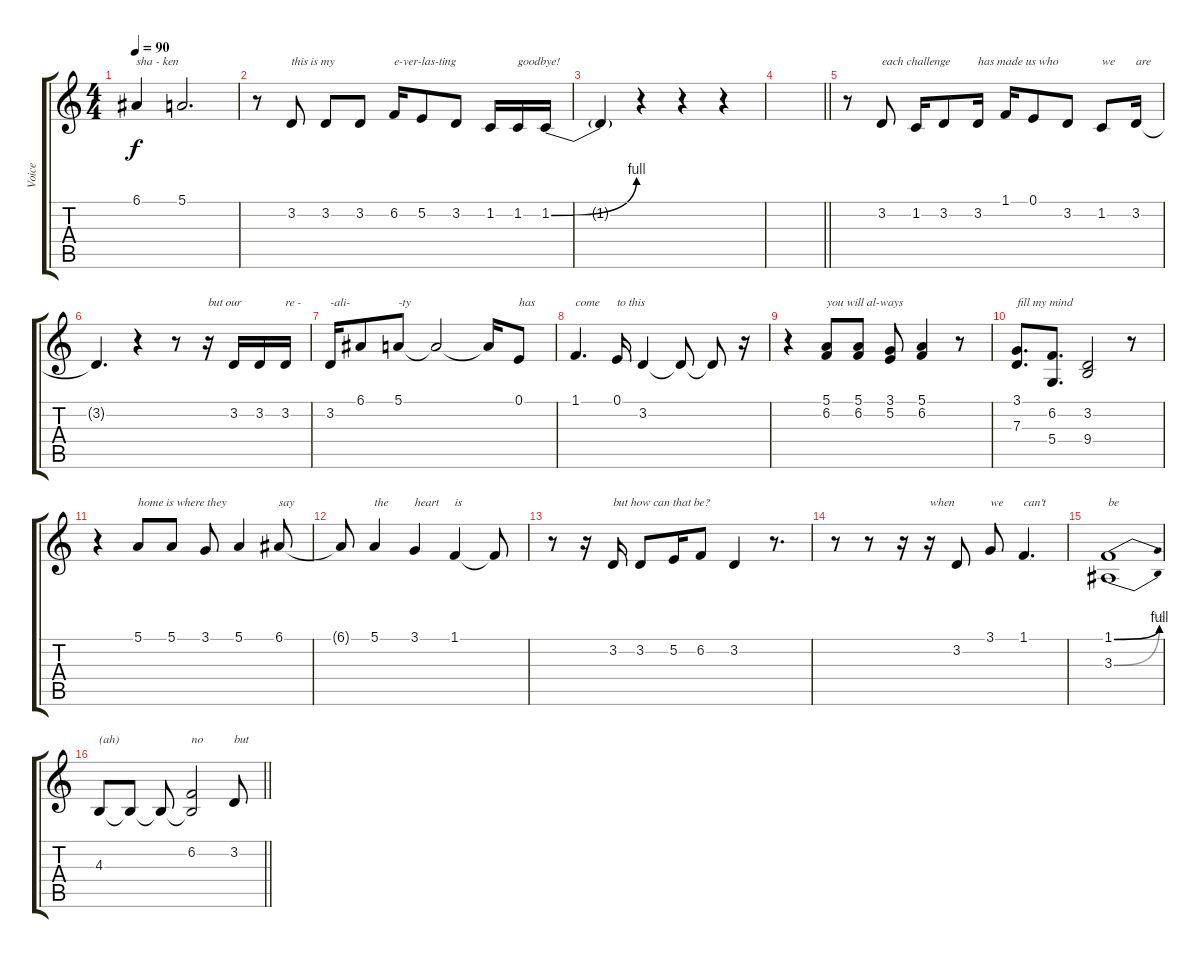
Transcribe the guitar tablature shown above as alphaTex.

\track ("Voice" "Voice") {instrument flute}
\staff {score tabs}
\tuning (E4 B3 G3 D3 A2 E2) {hide}
\ts (4 4)
\tempo 90
\clef g2
\ks c
6.1.4{txt "sha - ken" dy f} 5.1.2{d} |
r.8 3.2.8{txt "this is my "} 3.2.8 3.2.8 6.2.16{txt "e-ver-las-ting"} 5.2.8 3.2.8 1.2.16 1.2.16{txt "goodbye!"} 1.2{be (bend 0 0 60 4)}.16 |
1.2{t}.4 r.4 r.4 r.4 |
\barLineRight lightlight
|
r.8 3.2.8{txt "each challenge"} 1.2.16 3.2.8 3.2.16{txt "has made us who "} 1.1.16 0.1.8 3.2.8 1.2.8{txt "we"} 3.2.16{txt "are"} |
3.2{t}.4{d} r.4 r.8 r.16{txt "but our"} 3.2.16 3.2.16 3.2.16{txt "re -"} |
3.2.16{txt "-ali-"} 6.1.8 5.1.8{txt "-ty"} 5.1{t}.2 5.1{t}.16 0.1.8{txt "has"} |
1.1.4{d txt "come"} 0.1.16{txt "to this"} 3.2.4 3.2{t}.8 3.2{t}.8 r.16 |
r.4 (5.1 6.2).8{txt "you will al-ways"} (5.1 6.2).8 (3.1 5.2).8 (5.1 6.2).4 r.8 |
(3.1 7.3).8{d txt "fill my mind"} (6.2 5.4).8{d} (3.2 9.4).2 r.8 |
r.4 5.1.8{txt "home is where they"} 5.1.8 3.1.8 5.1.4 6.1.8{txt "say"} |
6.1{t}.8 5.1.4{txt "the"} 3.1.4{txt "heart"} 1.1.4{txt "is"} 1.1{t}.8 |
r.8 r.16 3.2.16{txt "but how can that be?"} 3.2.8 5.2.16 6.2.8 3.2.4 r.8{d} |
r.8 r.8 r.16 r.16{txt "when"} 3.2.8 3.1.8{txt "we"} 1.1.4{d txt "can't"} |
(1.1{be (bend 0 0 60 4)} 3.3{be (bend 0 0 60 2)}).1{txt "be"} |
\barLineRight lightlight
4.3.8{txt "(ah)"} 4.3{t}.8 4.3{t}.8 (6.2 4.3{t}).2{txt "no"} 3.2.8{txt "but"}
